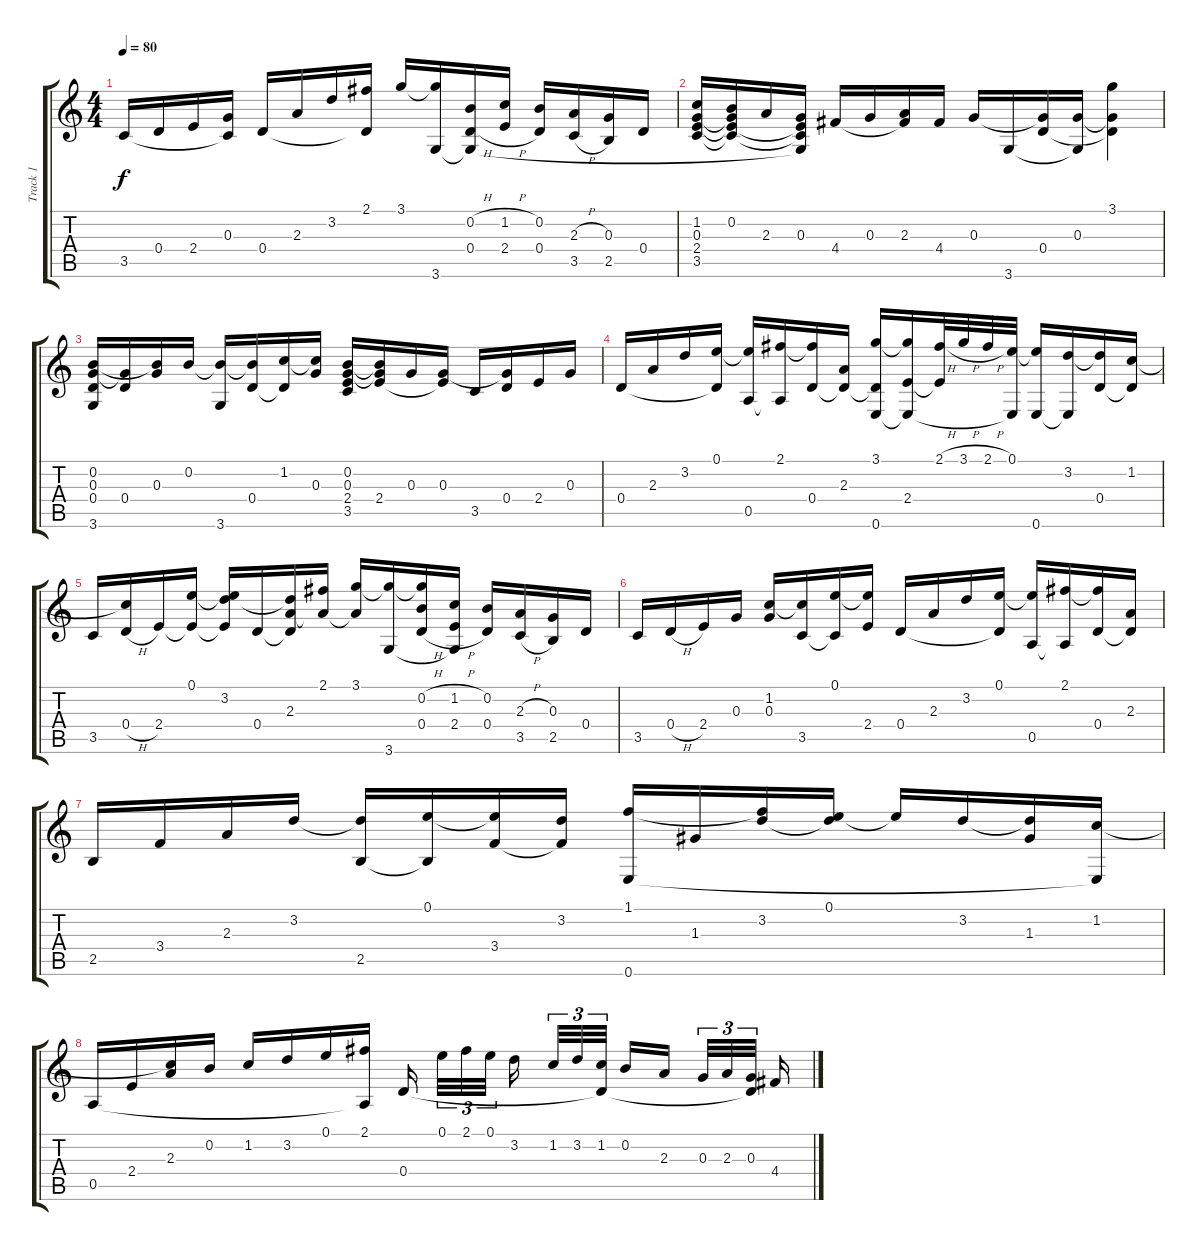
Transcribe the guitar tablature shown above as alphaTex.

\track ("Track 1" "Track 1") {instrument acousticguitarnylon}
\staff {score tabs}
\tuning (E4 B3 G3 D3 A2 E2) {hide}
\ts (4 4)
\tempo 80
\clef g2
\ks c
3.5.16{dy f} 0.4.16 2.4.16 (0.3 3.5{t}).16 0.4.16 2.3.16 3.2.16 (2.1 0.4{t}).16 3.1.16 (3.1{t} 3.6).16 (0.2{h} 0.4{h} 3.6{t}).16 (1.2{h} 2.4{h}).16 (0.2 0.4).16 (2.3{h} 3.5{h}).16 (0.3 2.5).16 0.4.16 |
(1.2 0.3 2.4 3.5).16 (0.2 0.3{t} 2.4{t} 3.5{t}).16 2.3.16 (0.3 2.4{t} 3.5{t} 3.6{t}).16 4.4.16 0.3.16 (2.3 4.4{t}).16 4.4.16 0.3.16 3.6.16 (0.3{t} 0.4).16 (0.3 3.6{t}).16 (3.1 0.3{t} 0.4{t}).4 |
(0.2 0.3 0.4 3.6).16 (0.3{t} 0.4).16 (0.2{t} 0.3).16 0.2.16 (0.2{t} 3.6).16 (0.2{t} 0.4).16 (1.2 0.4{t}).16 (1.2{t} 0.3).16 (0.2 0.3 2.4 3.5).16 (0.2{t} 0.3{t} 2.4).16 0.3.16 (0.3 2.4{t}).16 3.5.16 (0.3{t} 0.4).16 2.4.16 0.3.16 |
0.4.16 2.3.16 3.2.16 (0.1 0.4{t}).16 (0.1{t} 0.5).16 (2.1 0.5{t}).16 (2.1{t} 0.4).16 (2.3 0.4{t}).16 (3.1 0.4{t} 0.6).16 (3.1{t} 2.4 0.6{t}).16 (2.1{h} 2.4{t}).32 3.1{h}.32 2.1{h}.32 (0.1 0.6{t}).32 (0.1{t} 0.6).16 (3.2 0.6{t}).16 (3.2{t} 0.4).16 (1.2 0.4{t}).16 |
3.5.16 (1.2{t} 0.4{h}).16 2.4.16 (0.1 2.4{t}).16 (0.1{t} 3.2 2.4{t}).16 0.4.16 (3.2{t} 2.3 0.4{t}).16 (2.1 2.3{t}).16 (3.1 2.3{t}).16 (3.1{t} 3.6).16 (3.1{t} 0.2{h} 0.4{h}).16 (1.2{h} 2.4{h} 3.6{t}).16 (0.2 0.4).16 (2.3{h} 3.5{h}).16 (0.3 2.5).16 0.4.16 |
3.5.16 0.4{h}.16 2.4.16 0.3.16 (1.2 0.3).16 (1.2{t} 3.5).16 (0.1 3.5{t}).16 (0.1{t} 2.4).16 0.4.16 2.3.16 3.2.16 (0.1 0.4{t}).16 (0.1{t} 0.5).16 (2.1 0.5{t}).16 (2.1{t} 0.4).16 (2.3 0.4{t}).16 |
2.5.16 3.4.16 2.3.16 3.2.16 (3.2{t} 2.5).16 (0.1 2.5{t}).16 (0.1{t} 3.4).16 (3.2 3.4{t}).16 (1.1 0.6).16 1.3.16 (1.1{t} 3.2).16 (0.1 3.2{t}).16 0.1{t}.16 3.2.16 (3.2{t} 1.3).16 (1.2 0.6{t}).16 |
0.5.16 2.4.16 (1.2{t} 2.3).16 0.2.16 1.2.16 3.2.16 0.1.16 (2.1 0.5{t}).16 0.4.16 0.1.32{tu (3 2)} 2.1.32{tu (3 2)} 0.1.32{tu (3 2)} 3.2.16 1.2.32{tu (3 2)} 3.2.32{tu (3 2)} (1.2 0.4{t}).32{tu (3 2)} 0.2.16 2.3.16 0.3.32{tu (3 2)} 2.3.32{tu (3 2)} (0.3 0.4{t}).32{tu (3 2)} 4.4.16
